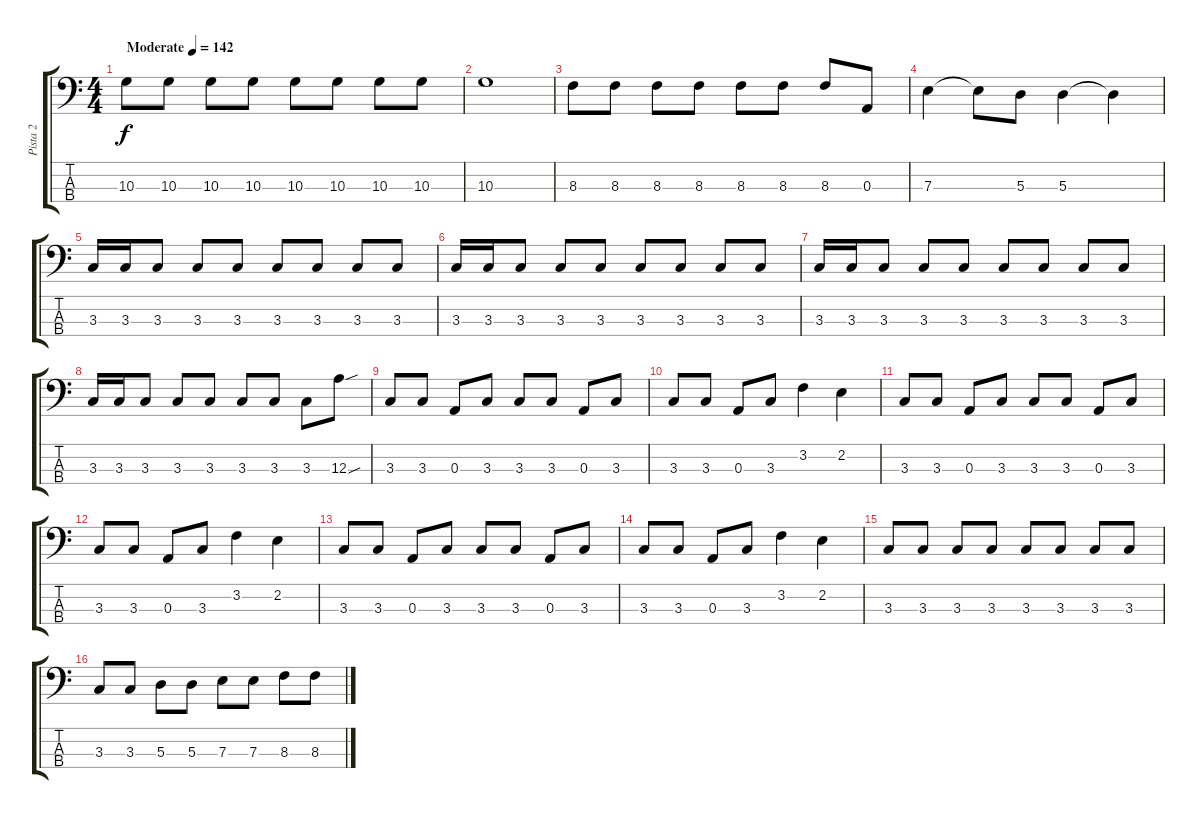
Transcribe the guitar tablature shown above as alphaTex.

\track ("Pista 2" "Pista 2") {instrument electricbassfinger}
\staff {score tabs}
\tuning (G2 D2 A1 E1) {hide}
\ts (4 4)
\tempo (142 "Moderate")
\clef f4
\ks c
10.3.8{dy f instrument electricbassfinger} 10.3.8 10.3.8 10.3.8 10.3.8 10.3.8 10.3.8 10.3.8 |
10.3.1 |
8.3.8 8.3.8 8.3.8 8.3.8 8.3.8 8.3.8 8.3.8 0.3.8 |
7.3.4 7.3{t}.8 5.3.8 5.3.4 5.3{t}.4 |
3.3.16 3.3.16 3.3.8 3.3.8 3.3.8 3.3.8 3.3.8 3.3.8 3.3.8 |
3.3.16 3.3.16 3.3.8 3.3.8 3.3.8 3.3.8 3.3.8 3.3.8 3.3.8 |
3.3.16 3.3.16 3.3.8 3.3.8 3.3.8 3.3.8 3.3.8 3.3.8 3.3.8 |
3.3.16 3.3.16 3.3.8 3.3.8 3.3.8 3.3.8 3.3.8 3.3.8 12.3{sou}.8 |
3.3.8 3.3.8 0.3.8 3.3.8 3.3.8 3.3.8 0.3.8 3.3.8 |
3.3.8 3.3.8 0.3.8 3.3.8 3.2.4 2.2.4 |
3.3.8 3.3.8 0.3.8 3.3.8 3.3.8 3.3.8 0.3.8 3.3.8 |
3.3.8 3.3.8 0.3.8 3.3.8 3.2.4 2.2.4 |
3.3.8 3.3.8 0.3.8 3.3.8 3.3.8 3.3.8 0.3.8 3.3.8 |
3.3.8 3.3.8 0.3.8 3.3.8 3.2.4 2.2.4 |
3.3.8 3.3.8 3.3.8 3.3.8 3.3.8 3.3.8 3.3.8 3.3.8 |
3.3.8 3.3.8 5.3.8 5.3.8 7.3.8 7.3.8 8.3.8 8.3.8
